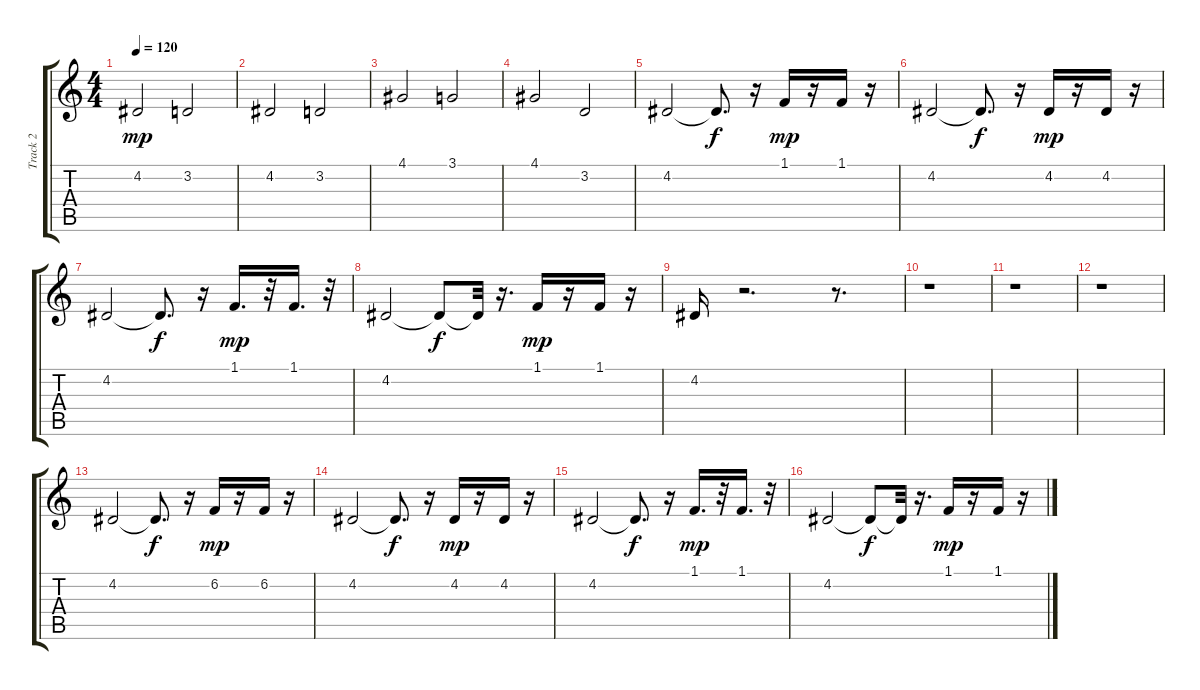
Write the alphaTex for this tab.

\track ("Track 2" "Track 2") {instrument lead1square}
\staff {score tabs}
\tuning (E4 B3 G3 D3 A2 E2) {hide}
\ts (4 4)
\tempo 120
\clef g2
\ks c
4.2.2{dy mp} 3.2.2 |
4.2.2 3.2.2 |
4.1.2 3.1.2 |
4.1.2 3.2.2 |
4.2.2 4.2{t}.8{d dy f} r.16 1.1.16{dy mp} r.16 1.1.16 r.16 |
4.2.2 4.2{t}.8{d dy f} r.16 4.2.16{dy mp} r.16 4.2.16 r.16 |
4.2.2 4.2{t}.8{d dy f} r.16 1.1.16{d dy mp} r.32 1.1.16{d} r.32 |
4.2.2 4.2{t}.8{dy f} 4.2{t}.32 r.16{d} 1.1.16{dy mp} r.16 1.1.16 r.16 |
4.2.16 r.2{d} r.8{d} |
r.1 |
r.1 |
r.1 |
4.2.2{instrument lead3calliope} 4.2{t}.8{d dy f} r.16 6.2.16{dy mp} r.16 6.2.16 r.16 |
4.2.2 4.2{t}.8{d dy f} r.16 4.2.16{dy mp} r.16 4.2.16 r.16 |
4.2.2 4.2{t}.8{d dy f} r.16 1.1.16{d dy mp} r.32 1.1.16{d} r.32 |
4.2.2 4.2{t}.8{dy f} 4.2{t}.32 r.16{d} 1.1.16{dy mp} r.16 1.1.16 r.16
